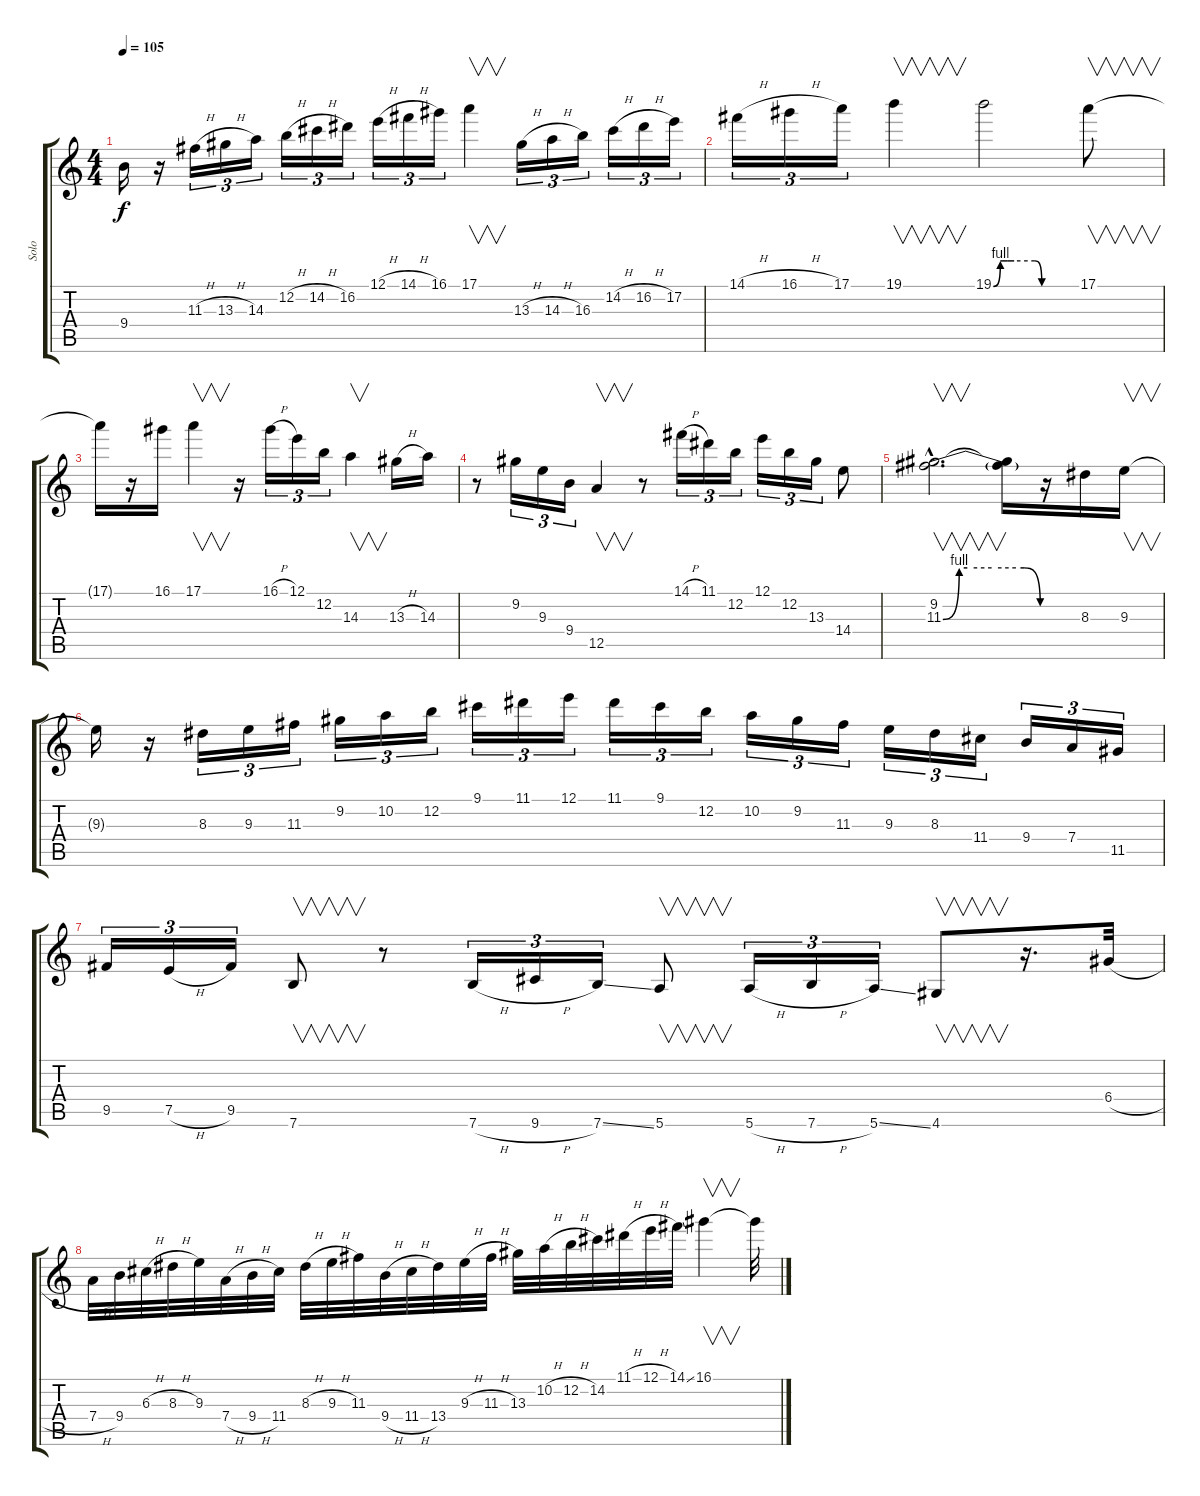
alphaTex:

\track ("Solo" "Solo") {instrument distortionguitar}
\staff {score tabs}
\tuning (E4 B3 G3 D3 A2 E2) {hide}
\ts (4 4)
\tempo 105
\clef g2
\ks c
9.4{t}.16{dy f} r.16 11.3{h}.16{tu (3 2)} 13.3{h}.16{tu (3 2)} 14.3.16{tu (3 2)} 12.2{h}.16{tu (3 2)} 14.2{h}.16{tu (3 2)} 16.2.16{tu (3 2)} 12.1{h}.16{tu (3 2)} 14.1{h}.16{tu (3 2)} 16.1.16{tu (3 2)} 17.1.4{v} 13.3{h}.16{tu (3 2)} 14.3{h}.16{tu (3 2)} 16.3.16{tu (3 2)} 14.2{h}.16{tu (3 2)} 16.2{h}.16{tu (3 2)} 17.2.16{tu (3 2)} |
14.1{h}.16{tu (3 2)} 16.1{h}.16{tu (3 2)} 17.1.16{tu (3 2)} 19.1.4{v} 19.1{be (custom 0 0 5 4 10 4 15 4 30 4 35 0 40 0 45 0 60 0)}.2 17.1.8{v} |
17.1{t}.16 r.16 16.1.16 17.1.4{v} r.16 16.1{h}.16{tu (3 2)} 12.1.16{tu (3 2)} 12.2.16{tu (3 2)} 14.3.4{v} 13.3{h}.16 14.3.16 |
r.8 9.2.16{tu (3 2)} 9.3.16{tu (3 2)} 9.4.16{tu (3 2)} 12.5.4{v} r.8 14.1{h}.16{tu (3 2)} 11.1.16{tu (3 2)} 12.2.16{tu (3 2)} 12.1.16{tu (3 2)} 12.2.16{tu (3 2)} 13.3.16{tu (3 2)} 14.4.8 |
(9.2{hac} 11.3{be (custom 0 0 10 4 15 4 30 4 45 4 50 4 60 0) hac}).2{v d} (9.2{t} 11.3{t}).16 r.16 8.3.16 9.3.16{v} |
9.3{t}.16 r.16 8.3.16{tu (3 2)} 9.3.16{tu (3 2)} 11.3.16{tu (3 2)} 9.2.16{tu (3 2)} 10.2.16{tu (3 2)} 12.2.16{tu (3 2)} 9.1.16{tu (3 2)} 11.1.16{tu (3 2)} 12.1.16{tu (3 2)} 11.1.16{tu (3 2)} 9.1.16{tu (3 2)} 12.2.16{tu (3 2)} 10.2.16{tu (3 2)} 9.2.16{tu (3 2)} 11.3.16{tu (3 2)} 9.3.16{tu (3 2)} 8.3.16{tu (3 2)} 11.4.16{tu (3 2)} 9.4.16{tu (3 2)} 7.4.16{tu (3 2)} 11.5.16{tu (3 2)} |
9.5.16{tu (3 2)} 7.5{h}.16{tu (3 2)} 9.5.16{tu (3 2)} 7.6.8{v} r.8 7.6{h}.16{tu (3 2)} 9.6{h}.16{tu (3 2)} 7.6{ss}.16{tu (3 2)} 5.6.8{v} 5.6{h}.16{tu (3 2)} 7.6{h}.16{tu (3 2)} 5.6{ss}.16{tu (3 2)} 4.6.8{v} r.16{d} 6.4{h}.32 |
7.4{h}.32 9.4.32 6.3{h}.32 8.3{h}.32 9.3.32 7.4{h}.32 9.4{h}.32 11.4.32 8.3{h}.32 9.3{h}.32 11.3.32 9.4{h}.32 11.4{h}.32 13.4.32 9.3{h}.32 11.3{h}.32 13.3.32 10.2{h}.32 12.2{h}.32 14.2.32 11.1{h}.32 12.1{h}.32 14.1{ss}.32 16.1.4{v} 16.1{t}.32
